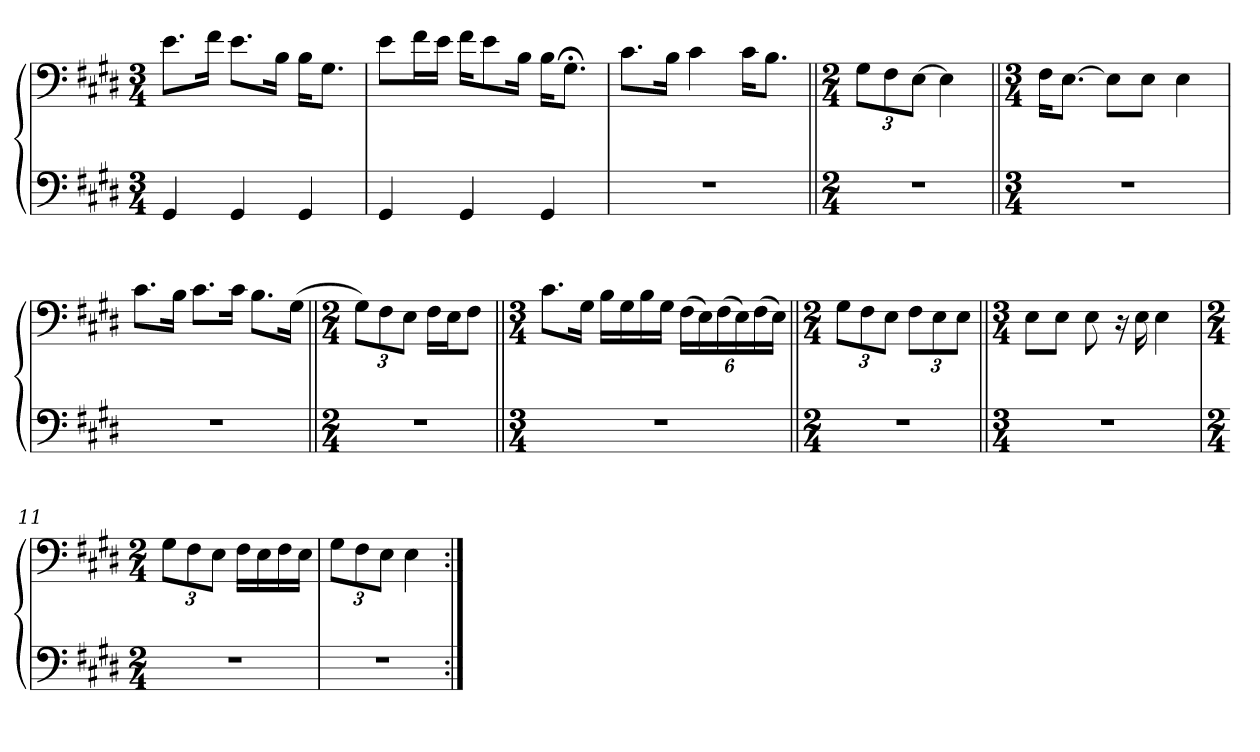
**kern	**kern
*part1	*part1
*staff2	*staff1
*clefF4	*clefF4
*k[f#c#g#d#]	*k[f#c#g#d#]
*M3/4	*M3/4
=1	=1
4GG#/	8.e\L
.	16f#\Jk
4GG#/	8.e\L
.	16B\Jk
4GG#/	16B\KL
.	8.G#\J
=2	=2
4GG#/	8e\L
.	16f#\L
.	16e\JJ
4GG#/	16f#\KL
.	8e\
.	16B\Jk
4GG#/	16B\KL
.	8.G#;<\J
=3	=3
2.r	8.c#\L
.	16B\Jk
.	4c#\
.	16c#\KL
.	8.B\J
=4||	=4||
*M2/4	*M2/4
2r	12G#\L
.	12F#\
.	[12E\J
.	4E\]
=5||	=5||
*M3/4	*M3/4
2.r	16F#\KL
.	[8.E\J
.	8E\L]
.	8E\J
.	4E\
=	=
2.r	8.c#\L
.	16B\Jk
.	8.c#\L
.	16c#\Jk
.	8.B\L
.	(16G#\Jk
=7||	=7||
*M2/4	*M2/4
2r	12G#\L)
.	12F#\
.	12E\J
.	16F#\LL
.	16E\J
.	8F#\J
=8||	=8||
*M3/4	*M3/4
2.r	8.c#\L
.	16G#\Jk
.	16B\LL
.	16G#\
.	16B\
.	16G#\JJ
.	(24F#\LL
.	24E\)
.	(24F#\
.	24E\)
.	(24F#\
.	24E\JJ)
=9||	=9||
*M2/4	*M2/4
2r	12G#\L
.	12F#\
.	12E\J
.	12F#\L
.	12E\
.	12E\J
=10||	=10||
*M3/4	*M3/4
2.r	8E\L
.	8E\J
.	8E\
.	16r
.	16E\
.	4E\
=11	=11
*M2/4	*M2/4
2r	12G#\L
.	12F#\
.	12E\J
.	16F#\LL
.	16E\
.	16F#\
.	16E\JJ
=12	=12
2r	12G#\L
.	12F#\
.	12E\J
.	4E\
=:|!	=:|!
*-	*-
